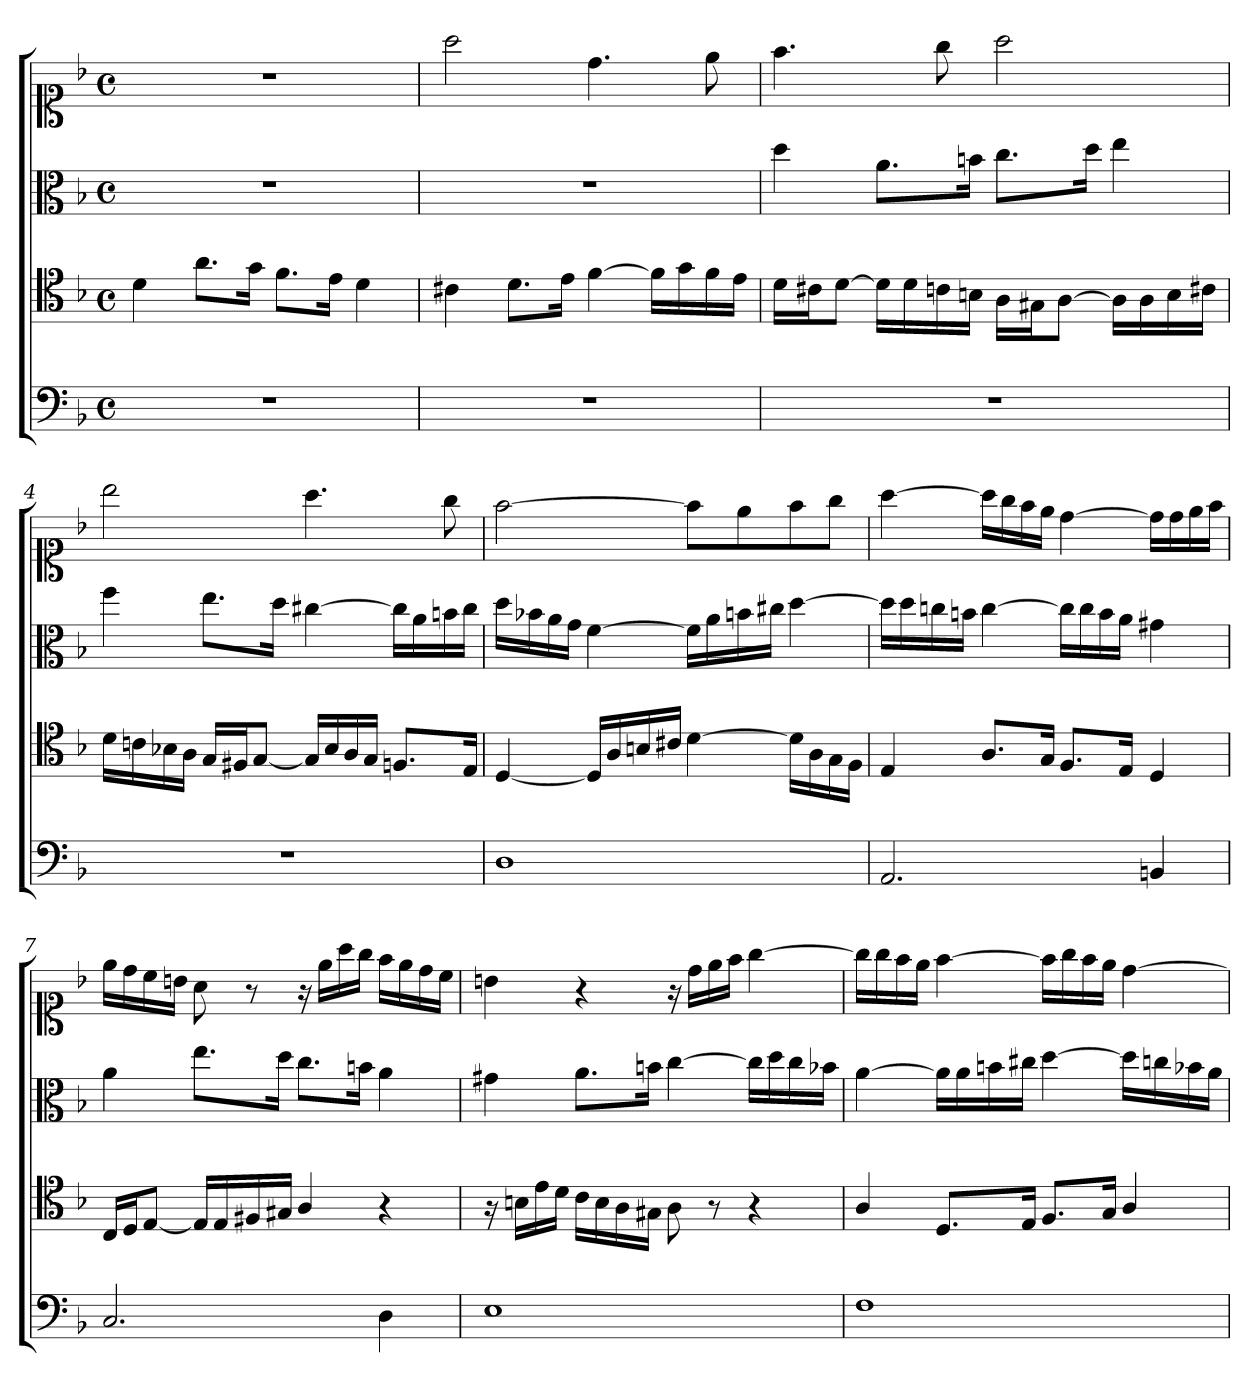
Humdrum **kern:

**kern	**kern	**kern	**kern
*part1	*part1	*part1	*part1
*staff4	*staff3	*staff2	*staff1
*clefF4	*clefC4	*clefC3	*clefC1
*k[b-]	*k[b-]	*k[b-]	*k[b-]
*d:	*d:	*d:	*d:
*M4/4	*M4/4	*M4/4	*M4/4
*met(c)	*met(c)	*met(c)	*met(c)
*MM92	*MM92	*MM92	*MM92
=1	=1	=1	=1
1r	4d	1r	1r
.	8.aL	.	.
.	16gJk	.	.
.	8.fL	.	.
.	16eJk	.	.
.	4d	.	.
=2	=2	=2	=2
1r	4c#X	1r	2aa
.	8.dL	.	.
.	16eJk	.	.
.	[4f	.	4.dd
.	16fLL]	.	.
.	16g	.	.
.	16f	.	8ee
.	16eJJ	.	.
=3	=3	=3	=3
1r	16dLL	4dd	4.ff
.	16c#XJ	.	.
.	[8dJ	.	.
.	16dLL]	8.aL	.
.	16d	.	.
.	16cn	.	8gg
.	16BnJJ	16bnJk	.
.	16A\LL	8.ccL	2aa
.	16G#X\J	.	.
.	[8A\J	.	.
.	.	16ddJk	.
.	16ALL]	4ee	.
.	16A	.	.
.	16B	.	.
.	16c#XJJ	.	.
=4	=4	=4	=4
1r	16dLL	4ff	2bb-
.	16cn	.	.
.	16B-X	.	.
.	16AJJ	.	.
.	16GLL	8.eeL	.
.	16F#XJ	.	.
.	[8GJ	.	.
.	.	16ddJk	.
.	16G/LL]	[4cc#X	4.aa
.	16B-/	.	.
.	16A/	.	.
.	16G/JJ	.	.
.	8.FnL	16cc#LL]	.
.	.	16a	.
.	.	16bn	8gg
.	16EJk	16cc#JJ	.
=5	=5	=5	=5
1D	[4D	16ddLL	[2ff
.	.	16b-X	.
.	.	16a	.
.	.	16gJJ	.
.	16DLL]	[4f	.
.	16A	.	.
.	16Bn	.	.
.	16c#XJJ	.	.
.	[4d	16fLL]	8ffL]
.	.	16a	.
.	.	16bn	8ee
.	.	16cc#XJJ	.
.	16dLL]	[4dd	8ff
.	16A	.	.
.	16G	.	8ggJ
.	16FJJ	.	.
=6	=6	=6	=6
2.AA	4E	16ddLL]	[4aa
.	.	16dd	.
.	.	16ccn	.
.	.	16bnJJ	.
.	8.AL	[4cc	16aaLL]
.	.	.	16gg
.	.	.	16ff
.	16GJk	.	16eeJJ
.	8.FL	16ccLL]	[4dd
.	.	16cc	.
.	.	16b	.
.	16EJk	16aJJ	.
4BBn	4D	4g#X	16ddLL]
.	.	.	16dd
.	.	.	16ee
.	.	.	16ffJJ
=7	=7	=7	=7
2.C	16CLL	4a	16eeLL
.	16DJ	.	16dd
.	[8EJ	.	16cc
.	.	.	16bnJJ
.	16ELL]	8.eeL	8a
.	16E	.	.
.	16F#X	.	8r
.	16G#XJJ	16ddJk	.
.	4A/	8.ccL	16r
.	.	.	16eeLL
.	.	.	16aa
.	.	16bnJk	16ggJJ
4D	4r	4a	16ffLL
.	.	.	16ee
.	.	.	16dd
.	.	.	16ccJJ
=8	=8	=8	=8
1E	16r	4g#X	4bn
.	16BnLL	.	.
.	16e	.	.
.	16dJJ	.	.
.	16cLL	8.aL	4r
.	16B	.	.
.	16A	.	.
.	16G#XJJ	16bnJk	.
.	8A	[4cc	16r
.	.	.	16ddLL
.	8r	.	16ee
.	.	.	16ffJJ
.	4r	16ccLL]	[4gg
.	.	16dd	.
.	.	16cc	.
.	.	16b-XJJ	.
=9	=9	=9	=9
1F	4A/	[4a	16ggLL]
.	.	.	16gg
.	.	.	16ff
.	.	.	16eeJJ
.	8.DL	16aLL]	[4ff
.	.	16a	.
.	.	16bn	.
.	16EJk	16cc#XJJ	.
.	8.FL	[4dd	16ffLL]
.	.	.	16gg
.	.	.	16ff
.	16GJk	.	16eeJJ
.	4A/	16ddLL]	[4dd
.	.	16ccn	.
.	.	16b-X	.
.	.	16aJJ	.
=	=	=	=
*-	*-	*-	*-
